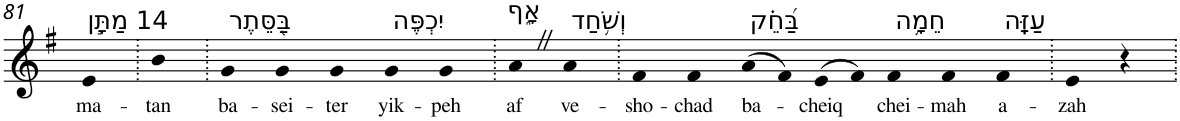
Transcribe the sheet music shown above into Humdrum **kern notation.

**kern	**text
*part1	*part1
*staff1	*staff1
*I"Piano	*
*I'Pno	*
!!LO:PB:g=z
*clefG2	*
*k[f#]	*
*G:	*
=81	=81
!LO:TX:a:t=14 מַתָּ֣ן	!
!	!LO:LY:b
4e	ma-
=82.	=82.
!	!LO:LY:b
4b	-tan
=83.	=83.
!LO:TX:a:t=בַּ֭סֵּתֶר	!
!	!LO:LY:b
4g	ba-
!	!LO:LY:b
4g	-sei-
!	!LO:LY:b
4g	-ter
!LO:TX:a:t=יִכְפֶּה	!
!	!LO:LY:b
4g	yik-
!	!LO:LY:b
4g	-peh
=84.	=84.
!LO:TX:a:t=אָ֑ף	!
!	!LO:LY:b
4aZ	af
!LO:TX:a:t=וְשֹׁ֥חַד	!
!	!LO:LY:b
4a	ve-
=85.	=85.
!	!LO:LY:b
4f#	-sho-
!	!LO:LY:b
4f#	-chad
!LO:TX:a:t=בַּ֝חֵ֗ק	!
!	!LO:LY:b
(>8a	ba-
8f#)	.
!	!LO:LY:b
(>8e	-cheiq
8f#)	.
!LO:TX:a:t=חֵמָ֥ה	!
!	!LO:LY:b
4f#	chei-
!	!LO:LY:b
4f#	-mah
!LO:TX:a:t=עַזָּֽה	!
!	!LO:LY:b
4f#	a-
=86.	=86.
!	!LO:LY:b
4e	-zah
4r	.
=.	=.
*-	*-
